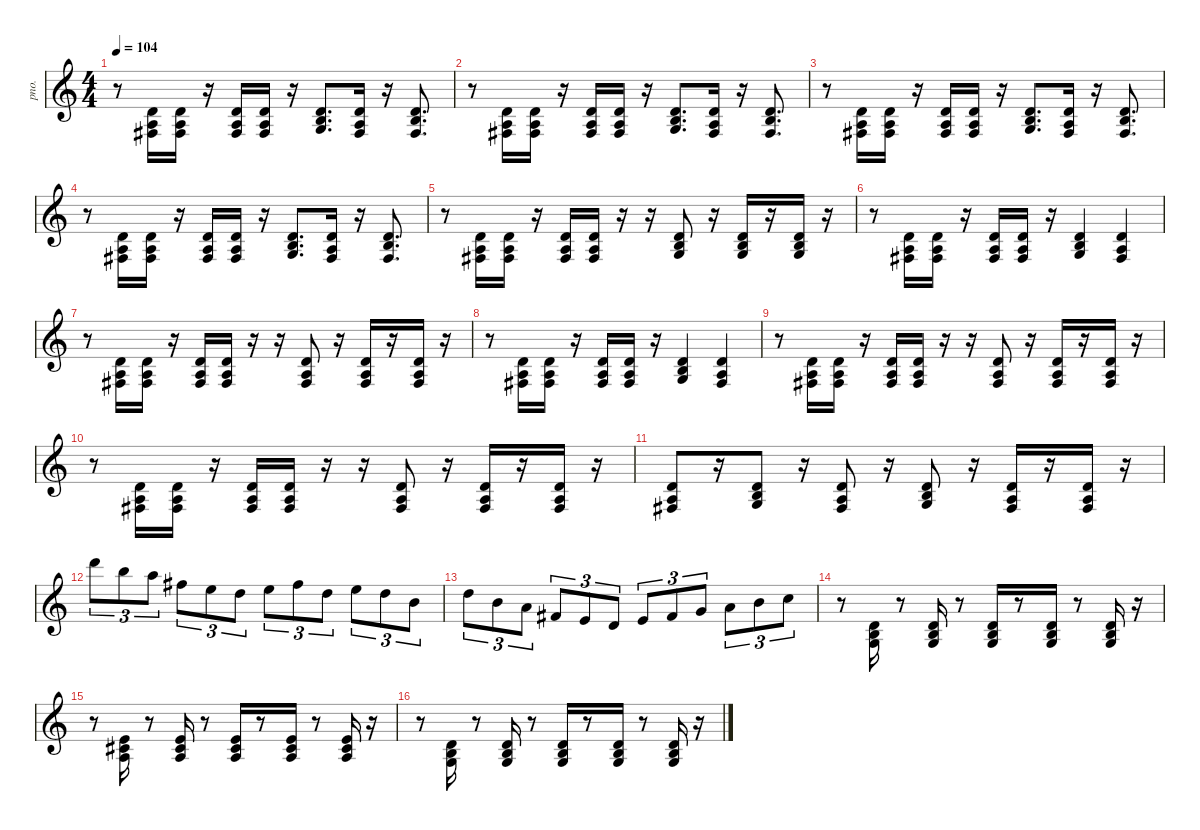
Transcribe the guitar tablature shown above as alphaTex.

\defaultSystemsLayout 4
\hideDynamics
\bracketExtendMode nobrackets
\otherSystemsTrackNameOrientation horizontal
\track ("Piano" "pno.") {instrument brightacousticpiano}
\staff {score}
\tuning (E4 B3 G3 D3 A2 E2)
\ts (4 4)
\tempo 104
\clef g2
\ks c
r.8{dy f beam Down} (3.2 2.3 4.4{acc #}).16{beam Up} (3.2 2.3 4.4{acc #}).16{beam Up} r.16{beam Up} (3.2 2.3 4.4{acc #}).16{beam Up} (3.2 2.3 4.4{acc #}).16{beam Up} r.16{beam Up} (3.2 4.3 5.4).8{d beam Up} (3.2 2.3 4.4{acc #}).16{beam Up} r.16{beam Up} (3.2 4.3 4.4{acc #}).8{d beam Up} |
r.8{beam Down} (3.2 2.3 4.4{acc #}).16{beam Up} (3.2 2.3 4.4{acc #}).16{beam Up} r.16{beam Up} (3.2 2.3 4.4{acc #}).16{beam Up} (3.2 2.3 4.4{acc #}).16{beam Up} r.16{beam Up} (3.2 4.3 5.4).8{d beam Up} (3.2 2.3 4.4{acc #}).16{beam Up} r.16{beam Up} (3.2 4.3 4.4{acc #}).8{d beam Up} |
r.8{beam Down} (3.2 2.3 4.4{acc #}).16{beam Up} (3.2 2.3 4.4{acc #}).16{beam Up} r.16{beam Up} (3.2 2.3 4.4{acc #}).16{beam Up} (3.2 2.3 4.4{acc #}).16{beam Up} r.16{beam Up} (3.2 4.3 5.4).8{d beam Up} (3.2 2.3 4.4{acc #}).16{beam Up} r.16{beam Up} (3.2 4.3 4.4{acc #}).8{d beam Up} |
r.8{beam Down} (3.2 2.3 4.4{acc #}).16{beam Up} (3.2 2.3 4.4{acc #}).16{beam Up} r.16{beam Up} (3.2 2.3 4.4{acc #}).16{beam Up} (3.2 2.3 4.4{acc #}).16{beam Up} r.16{beam Up} (3.2 4.3 5.4).8{d beam Up} (3.2 2.3 4.4{acc #}).16{beam Up} r.16{beam Up} (3.2 4.3 4.4{acc #}).8{d beam Up} |
r.8{beam Down} (3.2 2.3 4.4{acc #}).16{beam Up} (3.2 2.3 4.4{acc #}).16{beam Up} r.16{beam Up} (3.2 2.3 4.4{acc #}).16{beam Up} (3.2 2.3 4.4{acc #}).16{beam Up} r.16{beam Up} r.16{beam Up} (3.2 4.3 5.4).8{beam Up} r.16{beam Up} (3.2 4.3 5.4).16{beam Up} r.16{beam Up} (3.2 4.3 5.4).16{beam Up} r.16{beam Up} |
r.8{beam Down} (3.2 2.3 4.4{acc #}).16{beam Up} (3.2 2.3 4.4{acc #}).16{beam Up} r.16{beam Up} (3.2 2.3 4.4{acc #}).16{beam Up} (3.2 2.3 4.4{acc #}).16{beam Up} r.16{beam Up} (3.2 4.3 5.4).4{beam Up} (3.2 2.3 4.4{acc #}).4{beam Up} |
r.8{beam Down} (3.2 2.3 4.4{acc #}).16{beam Up} (3.2 2.3 4.4{acc #}).16{beam Up} r.16{beam Up} (3.2 2.3 4.4{acc #}).16{beam Up} (3.2 2.3 4.4{acc #}).16{beam Up} r.16{beam Up} r.16{beam Up} (3.2 2.3 4.4{acc #}).8{beam Up} r.16{beam Up} (3.2 2.3 4.4{acc #}).16{beam Up} r.16{beam Up} (3.2 2.3 4.4{acc #}).16{beam Up} r.16{beam Up} |
r.8{beam Down} (3.2 2.3 4.4{acc #}).16{beam Up} (3.2 2.3 4.4{acc #}).16{beam Up} r.16{beam Up} (3.2 2.3 4.4{acc #}).16{beam Up} (3.2 2.3 4.4{acc #}).16{beam Up} r.16{beam Up} (3.2 4.3 5.4).4{beam Up} (3.2 2.3 4.4{acc #}).4{beam Up} |
r.8{beam Down} (3.2 2.3 4.4{acc #}).16{beam Up} (3.2 2.3 4.4{acc #}).16{beam Up} r.16{beam Up} (3.2 2.3 4.4{acc #}).16{beam Up} (3.2 2.3 4.4{acc #}).16{beam Up} r.16{beam Up} r.16{beam Up} (3.2 2.3 4.4{acc #}).8{beam Up} r.16{beam Up} (3.2 2.3 4.4{acc #}).16{beam Up} r.16{beam Up} (3.2 2.3 4.4{acc #}).16{beam Up} r.16{beam Up} |
r.8{beam Down} (3.2 2.3 4.4{acc #}).16{beam Up} (3.2 2.3 4.4{acc #}).16{beam Up} r.16{beam Up} (3.2 2.3 4.4{acc #}).16{beam Up} (3.2 2.3 4.4{acc #}).16{beam Up} r.16{beam Up} r.16{beam Up} (3.2 2.3 4.4{acc #}).8{beam Up} r.16{beam Up} (3.2 2.3 4.4{acc #}).16{beam Up} r.16{beam Up} (3.2 2.3 4.4{acc #}).16{beam Up} r.16{beam Up} |
(3.2 2.3 4.4{acc #}).8{beam Up} r.16{beam Up} (3.2 4.3 5.4).8{beam Up} r.16{beam Up} (3.2 2.3 4.4{acc #}).8{beam Up} r.16{beam Up} (3.2 4.3 5.4).8{beam Up} r.16{beam Up} (3.2 2.3 4.4{acc #}).16{beam Up} r.16{beam Up} (3.2 2.3 4.4{acc #}).16{beam Up} r.16{beam Up} |
22.1.8{tu (3 2) beam Down} 19.1.8{tu (3 2) beam Down} 17.1.8{tu (3 2) beam Down} 14.1{acc #}.8{tu (3 2) beam Down} 12.1.8{tu (3 2) beam Down} 10.1.8{tu (3 2) beam Down} 12.1.8{tu (3 2) beam Down} 14.1{acc #}.8{tu (3 2) beam Down} 15.2.8{tu (3 2) beam Down} 12.1.8{tu (3 2) beam Down} 10.1.8{tu (3 2) beam Down} 7.1.8{tu (3 2) beam Down} |
10.1.8{tu (3 2) beam Down} 7.1.8{tu (3 2) beam Down} 5.1.8{tu (3 2) beam Down} 2.1{acc #}.8{tu (3 2) beam Up} 0.1.8{tu (3 2) beam Up} 3.2.8{tu (3 2) beam Up} 0.1.8{tu (3 2) beam Up} 2.1{acc #}.8{tu (3 2) beam Up} 3.1.8{tu (3 2) beam Up} 5.1.8{tu (3 2) beam Down} 7.1.8{tu (3 2) beam Down} 8.1.8{tu (3 2) beam Down} |
r.8{beam Down} (3.2 4.3 5.4).16{beam Up} r.8{beam Up} (3.2 4.3 5.4).16{beam Up} r.8{beam Up} (3.2 4.3 5.4).16{beam Up} r.8{beam Up} (3.2 4.3 5.4).16{beam Up} r.8{beam Up} (3.2 4.3 5.4).16{beam Up} r.16{beam Up} |
r.8{beam Down} (5.2 6.3{acc #} 7.4).16{beam Up} r.8{beam Up} (5.2 6.3{acc #} 7.4).16{beam Up} r.8{beam Up} (5.2 6.3{acc #} 7.4).16{beam Up} r.8{beam Up} (5.2 6.3{acc #} 7.4).16{beam Up} r.8{beam Up} (5.2 6.3{acc #} 7.4).16{beam Up} r.16{beam Up} |
r.8{beam Down} (3.2 4.3 5.4).16{beam Up} r.8{beam Up} (3.2 4.3 5.4).16{beam Up} r.8{beam Up} (3.2 4.3 5.4).16{beam Up} r.8{beam Up} (3.2 4.3 5.4).16{beam Up} r.8{beam Up} (3.2 4.3 5.4).16{beam Up} r.16{beam Up}
